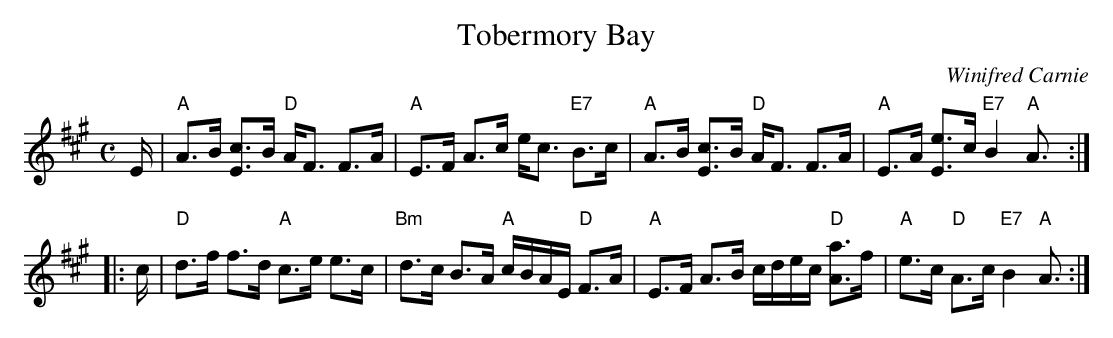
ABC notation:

X:1
T: Tobermory Bay
C: Winifred Carnie
M: C
L: 1/16
K: A
E \
| "A"A3B [c3E3]B "D"AF3 F3A | "A"E3F A3c ec3 "E7"B3c \
| "A"A3B [c3E3]B "D"AF3 F3A | "A"E3A [e3E3]c "E7"B4 "A"A3 :|
|: c \
| "D"d3f f3d "A"c3e e3c | "Bm"d3c B3A "A"cBAE "D"F3A \
| "A"E3F A3B cdec "D"[a3A3]f | "A"e3c "D"A3c "E7"B4 "A"A3 :|
